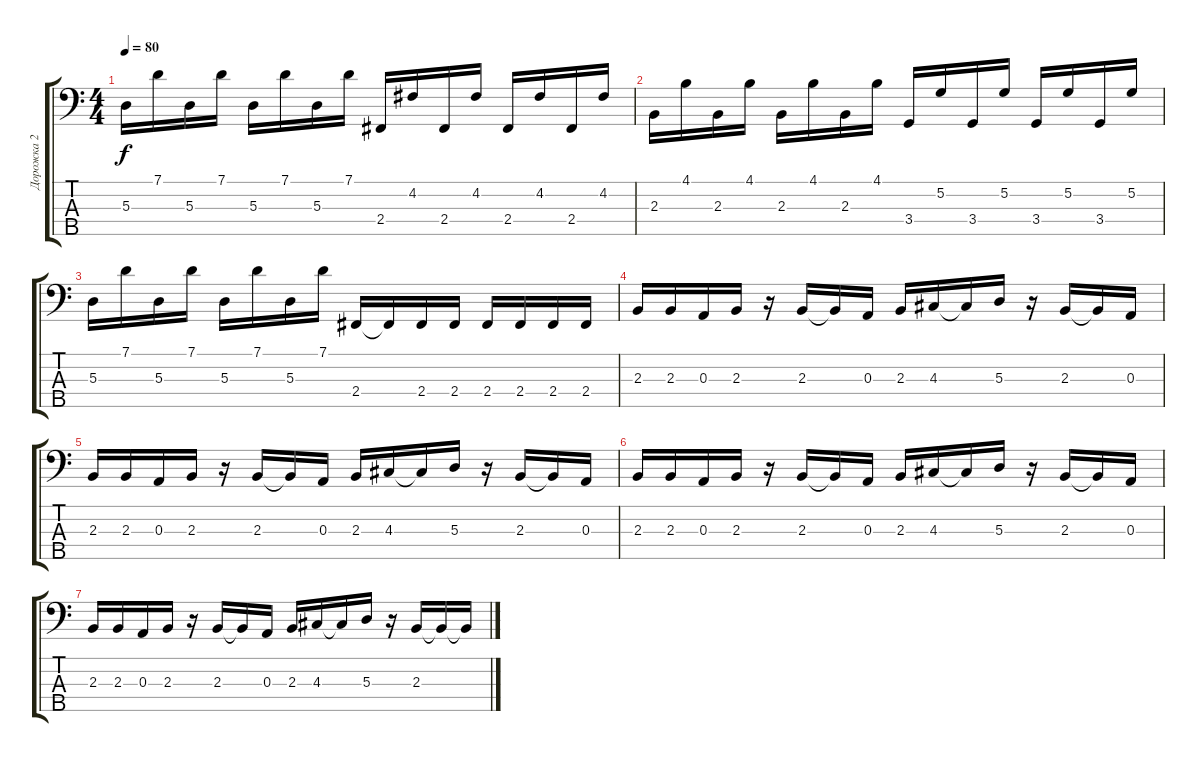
\track ("Дорожка 2" "Дорожка 2") {instrument electricbassfinger}
\staff {score tabs}
\tuning (G2 D2 A1 E1 B0) {hide}
\ts (4 4)
\tempo 80
\clef f4
\ks c
5.3.16{dy f} 7.1.16 5.3.16 7.1.16 5.3.16 7.1.16 5.3.16 7.1.16 2.4.16 4.2.16 2.4.16 4.2.16 2.4.16 4.2.16 2.4.16 4.2.16 |
2.3.16 4.1.16 2.3.16 4.1.16 2.3.16 4.1.16 2.3.16 4.1.16 3.4.16 5.2.16 3.4.16 5.2.16 3.4.16 5.2.16 3.4.16 5.2.16 |
5.3.16 7.1.16 5.3.16 7.1.16 5.3.16 7.1.16 5.3.16 7.1.16 2.4.16 2.4{t}.16 2.4.16 2.4.16 2.4.16 2.4.16 2.4.16 2.4.16 |
2.3.16 2.3.16 0.3.16 2.3.16 r.16 2.3.16 2.3{t}.16 0.3.16 2.3.16 4.3.16 4.3{t}.16 5.3.16 r.16 2.3.16 2.3{t}.16 0.3.16 |
2.3.16 2.3.16 0.3.16 2.3.16 r.16 2.3.16 2.3{t}.16 0.3.16 2.3.16 4.3.16 4.3{t}.16 5.3.16 r.16 2.3.16 2.3{t}.16 0.3.16 |
2.3.16 2.3.16 0.3.16 2.3.16 r.16 2.3.16 2.3{t}.16 0.3.16 2.3.16 4.3.16 4.3{t}.16 5.3.16 r.16 2.3.16 2.3{t}.16 0.3.16 |
2.3.16 2.3.16 0.3.16 2.3.16 r.16 2.3.16 2.3{t}.16 0.3.16 2.3.16 4.3.16 4.3{t}.16 5.3.16 r.16 2.3.16 2.3{t}.16 2.3{t}.16
